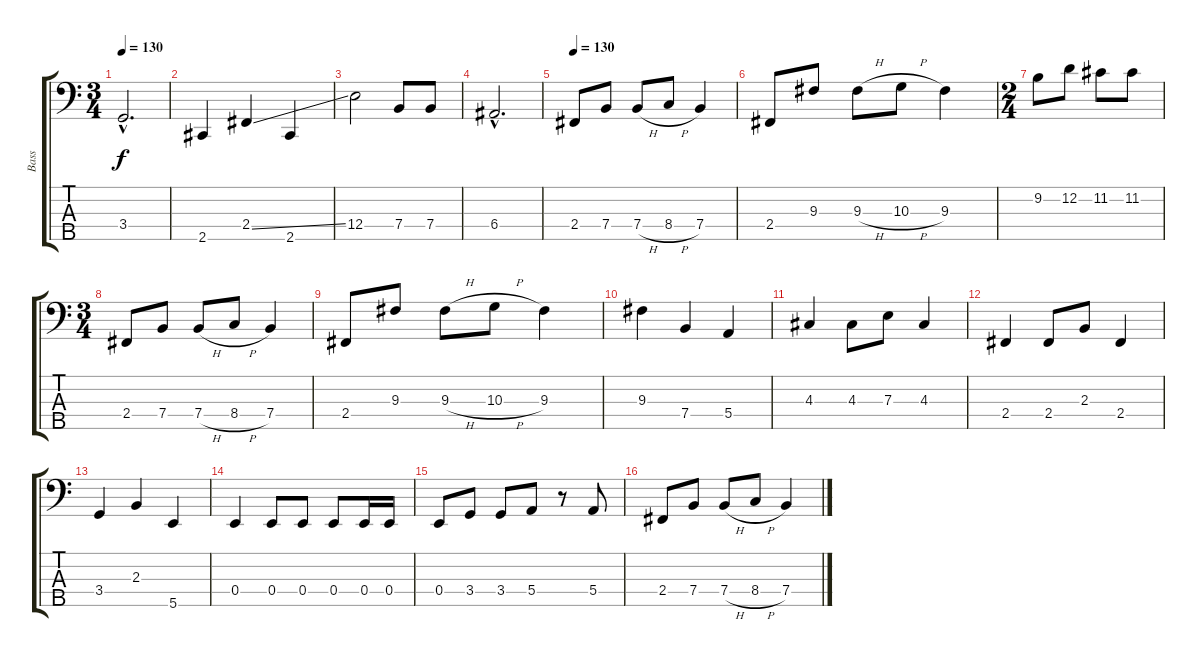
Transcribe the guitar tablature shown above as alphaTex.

\track ("Bass" "Bass") {instrument electricbasspick}
\staff {score tabs}
\tuning (G2 D2 A1 E1 B0) {hide}
\ts (3 4)
\tempo 130
\clef f4
\ks c
3.4{hac}.2{d dy f} |
2.5.4 2.4{ss}.4 2.5.4 |
12.4.2 7.4.8 7.4.8 |
6.4{hac}.2{d} |
\tempo 130
2.4.8 7.4.8 7.4{h}.8 8.4{h}.8 7.4.4 |
2.4.8 9.3.8 9.3{h}.8 10.3{h}.8 9.3.4 |
\ts (2 4)
9.2.8 12.2.8 11.2.8 11.2.8 |
\ts (3 4)
2.4.8 7.4.8 7.4{h}.8 8.4{h}.8 7.4.4 |
2.4.8 9.3.8 9.3{h}.8 10.3{h}.8 9.3.4 |
9.3.4 7.4.4 5.4.4 |
4.3.4 4.3.8 7.3.8 4.3.4 |
2.4.4 2.4.8 2.3.8 2.4.4 |
3.4.4 2.3.4 5.5.4 |
0.4.4 0.4.8 0.4.8 0.4.8 0.4.16 0.4.16 |
0.4.8 3.4.8 3.4.8 5.4.8 r.8 5.4.8 |
2.4.8 7.4.8 7.4{h}.8 8.4{h}.8 7.4.4
